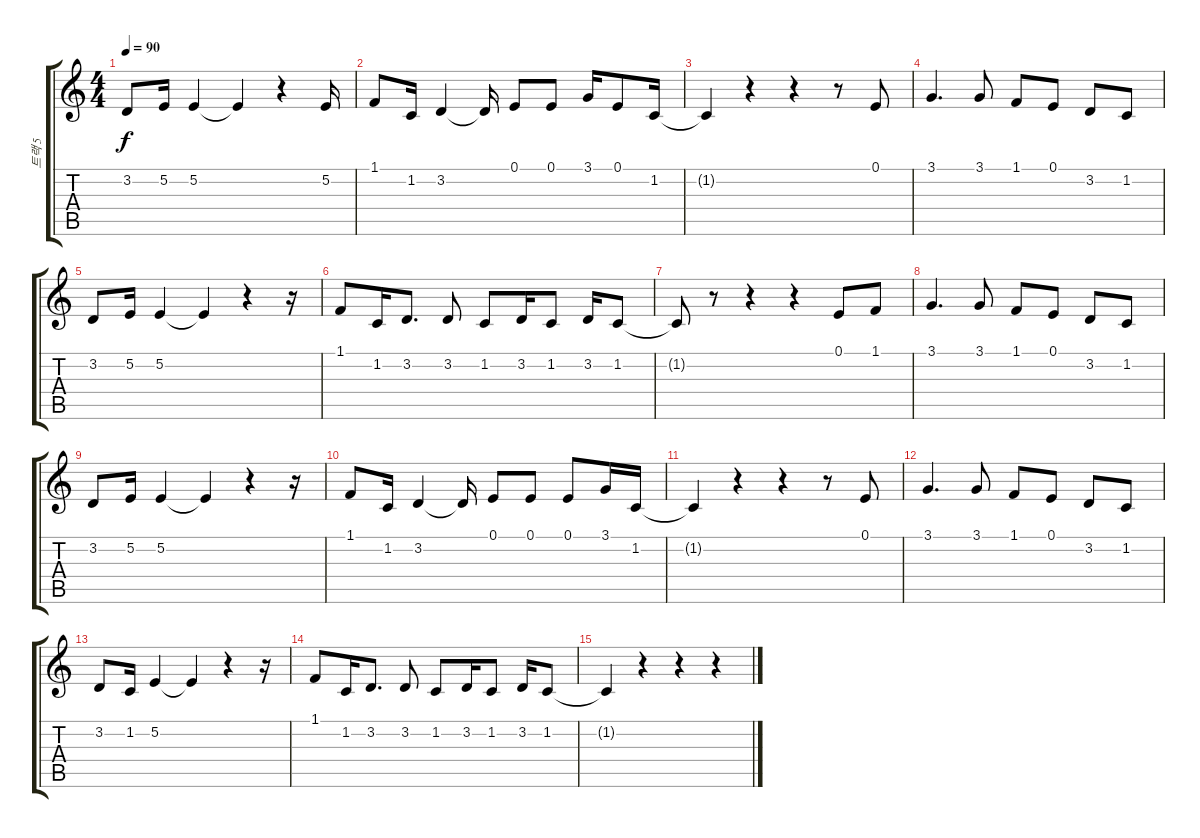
\track ("트랙 5" "트랙 5") {instrument synthvoice}
\staff {score tabs}
\tuning (E4 B3 G3 D3 A2 E2) {hide}
\ts (4 4)
\tempo 90
\clef g2
\ks c
3.2.8{dy f} 5.2.16 5.2.4 5.2{t}.4 r.4 5.2.16 |
1.1.8 1.2.16 3.2.4 3.2{t}.16 0.1.8 0.1.8 3.1.16 0.1.8 1.2.16 |
1.2{t}.4 r.4 r.4 r.8 0.1.8 |
3.1.4{d} 3.1.8 1.1.8 0.1.8 3.2.8 1.2.8 |
3.2.8 5.2.16 5.2.4 5.2{t}.4 r.4 r.16 |
1.1.8 1.2.16 3.2.8{d} 3.2.8 1.2.8 3.2.16 1.2.8 3.2.16 1.2.8 |
1.2{t}.8 r.8 r.4 r.4 0.1.8 1.1.8 |
3.1.4{d} 3.1.8 1.1.8 0.1.8 3.2.8 1.2.8 |
3.2.8 5.2.16 5.2.4 5.2{t}.4 r.4 r.16 |
1.1.8 1.2.16 3.2.4 3.2{t}.16 0.1.8 0.1.8 0.1.8 3.1.16 1.2.16 |
1.2{t}.4 r.4 r.4 r.8 0.1.8 |
3.1.4{d} 3.1.8 1.1.8 0.1.8 3.2.8 1.2.8 |
3.2.8 1.2.16 5.2.4 5.2{t}.4 r.4 r.16 |
1.1.8 1.2.16 3.2.8{d} 3.2.8 1.2.8 3.2.16 1.2.8 3.2.16 1.2.8 |
1.2{t}.4 r.4 r.4 r.4
